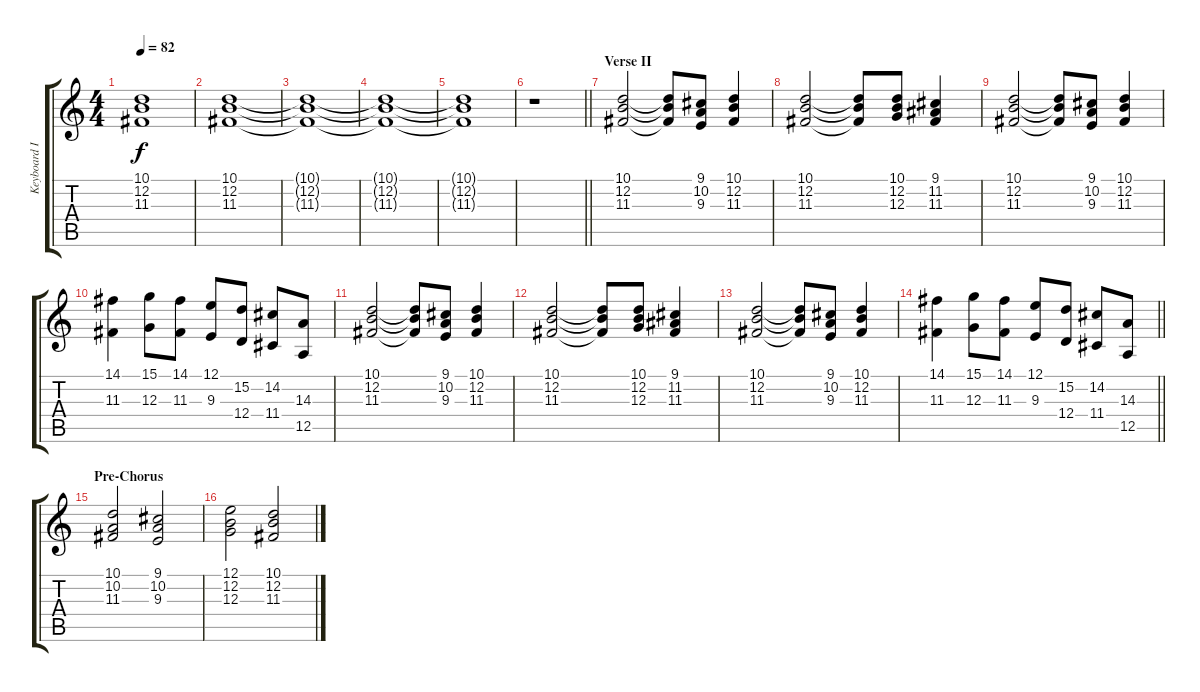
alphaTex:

\track ("Keyboard I" "Keyboard I") {instrument stringensemble1}
\staff {score tabs}
\tuning (E4 B3 G3 D3 A2 E2) {hide}
\ts (4 4)
\tempo 82
\clef g2
\ks c
(10.1{t} 12.2{t} 11.3{t}).1{dy f} |
(10.1 12.2 11.3).1 |
(10.1{t} 12.2{t} 11.3{t}).1 |
(10.1{t} 12.2{t} 11.3{t}).1 |
(10.1{t} 12.2{t} 11.3{t}).1 |
\barLineRight lightlight
r.1 |
\section ("" "Verse II")
(10.1 12.2 11.3).2 (10.1{t} 12.2{t} 11.3{t}).8 (9.1 10.2 9.3).8 (10.1 12.2 11.3).4 |
(10.1 12.2 11.3).2 (10.1{t} 12.2{t} 11.3{t}).8 (10.1 12.2 12.3).8 (9.1 11.2 11.3).4 |
(10.1 12.2 11.3).2 (10.1{t} 12.2{t} 11.3{t}).8 (9.1 10.2 9.3).8 (10.1 12.2 11.3).4 |
(14.1 11.3).4 (15.1 12.3).8 (14.1 11.3).8 (12.1 9.3).8 (15.2 12.4).8 (14.2 11.4).8 (14.3 12.5).8 |
(10.1 12.2 11.3).2 (10.1{t} 12.2{t} 11.3{t}).8 (9.1 10.2 9.3).8 (10.1 12.2 11.3).4 |
(10.1 12.2 11.3).2 (10.1{t} 12.2{t} 11.3{t}).8 (10.1 12.2 12.3).8 (9.1 11.2 11.3).4 |
(10.1 12.2 11.3).2 (10.1{t} 12.2{t} 11.3{t}).8 (9.1 10.2 9.3).8 (10.1 12.2 11.3).4 |
\barLineRight lightlight
(14.1 11.3).4 (15.1 12.3).8 (14.1 11.3).8 (12.1 9.3).8 (15.2 12.4).8 (14.2 11.4).8 (14.3 12.5).8 |
\section ("" "Pre-Chorus")
(10.1 10.2 11.3).2 (9.1 10.2 9.3).2 |
(12.1 12.2 12.3).2 (10.1 12.2 11.3).2
